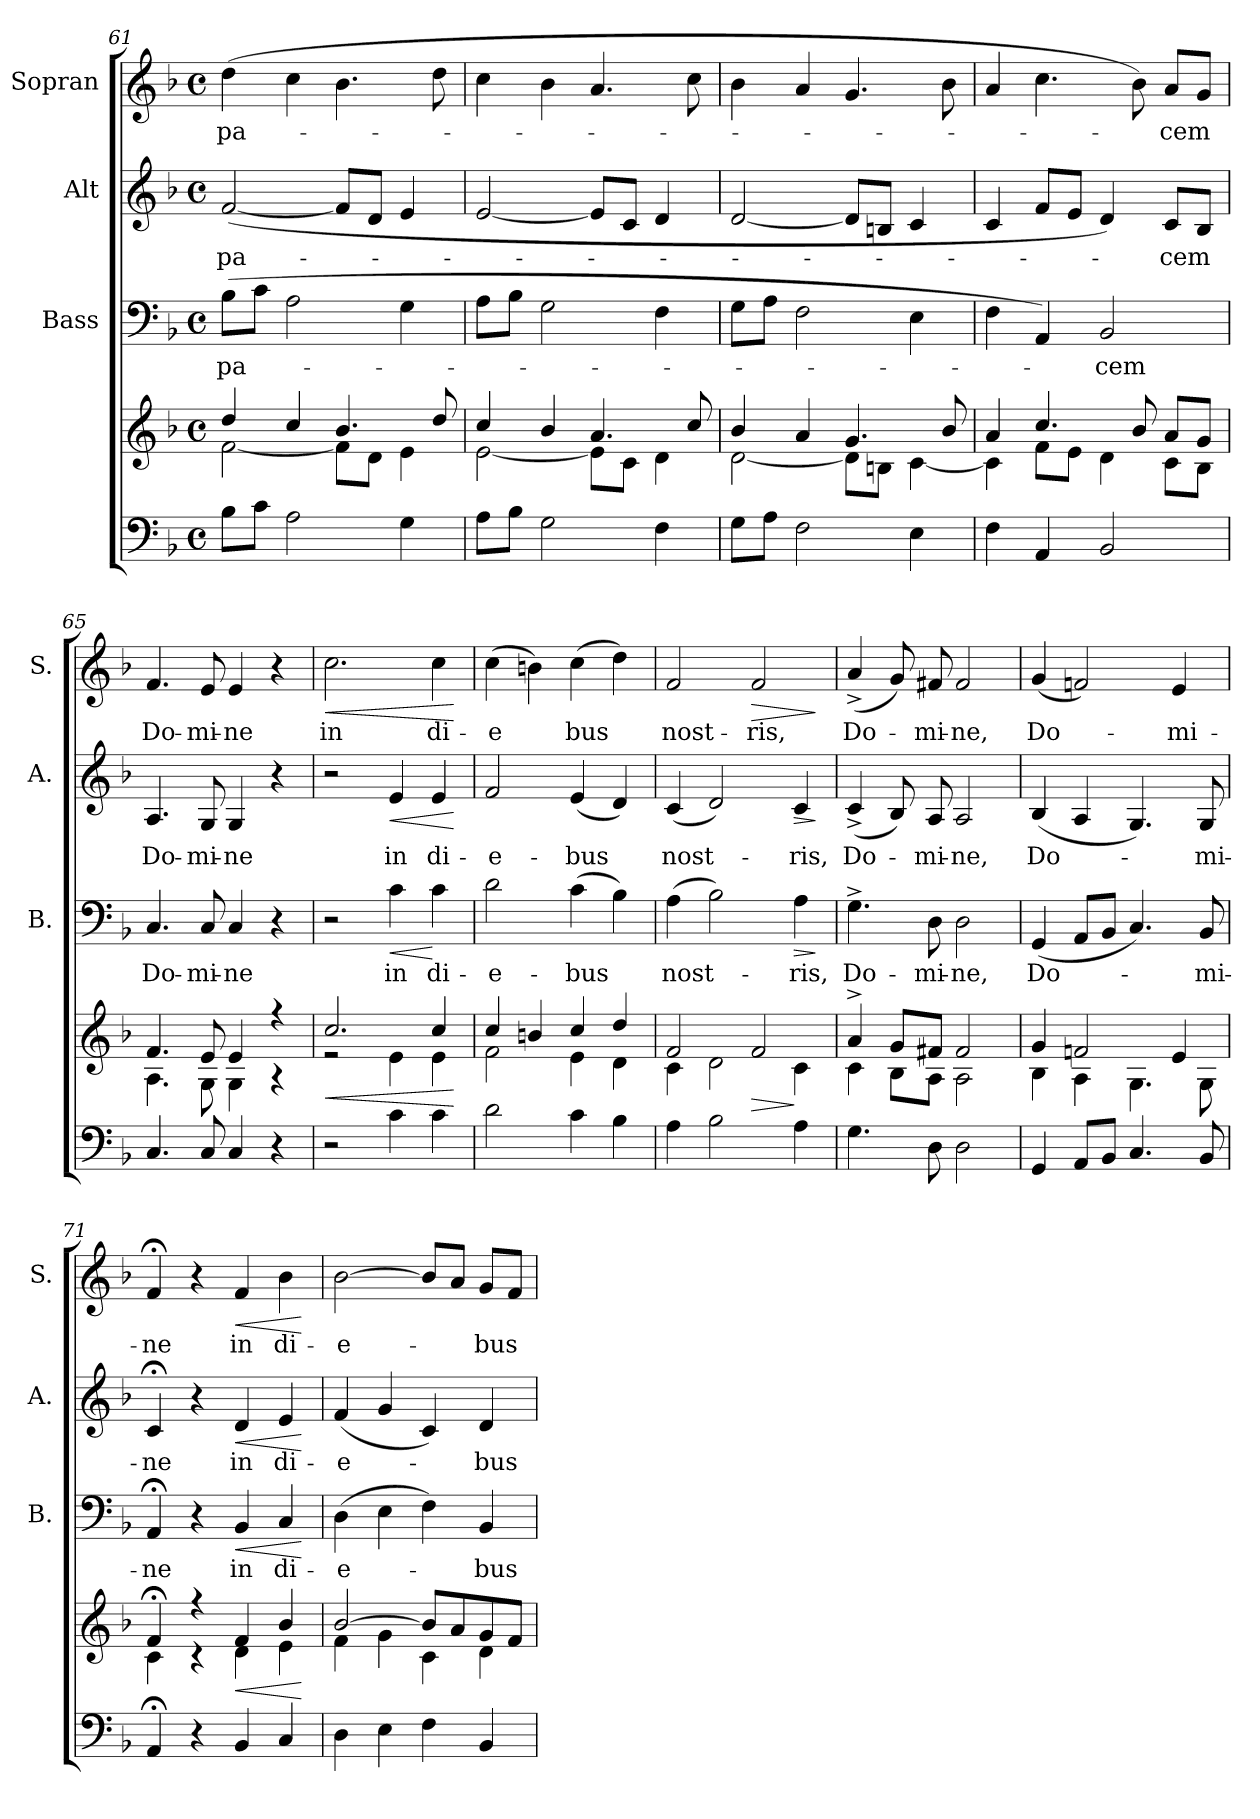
**kern	**kern	**dynam	**kern	**text	**dynam	**kern	**text	**dynam	**kern	**text	**dynam
*part4	*part4	*part4	*part3	*part3	*part3	*part2	*part2	*part2	*part1	*part1	*part1
*staff5	*staff4	*staff4/5	*staff3	*staff3	*staff3	*staff2	*staff2	*staff2	*staff1	*staff1	*staff1
*	*	*	*I"Bass	*	*	*I"Alt	*	*	*I"Sopran	*	*
*	*	*	*I'B.	*	*	*I'A.	*	*	*I'S.	*	*
*clefF4	*clefG2	*	*clefF4	*	*	*clefG2	*	*	*clefG2	*	*
*k[b-]	*k[b-]	*	*k[b-]	*	*	*k[b-]	*	*	*k[b-]	*	*
*F:	*F:	*	*F:	*	*	*F:	*	*	*F:	*	*
*M4/4	*M4/4	*	*M4/4	*	*	*M4/4	*	*	*M4/4	*	*
*met(c)	*met(c)	*	*met(c)	*	*	*met(c)	*	*	*met(c)	*	*
=61	=61	=61	=61	=61	=61	=61	=61	=61	=61	=61	=61
*	*^	*	*	*	*	*	*	*	*	*	*
!	!	!	!	!	!LO:LY:b	!	!	!LO:LY:b	!	!	!LO:LY:b	!
8B-\L	4dd/	[<2f\	.	(>8B-\L	pa-	.	(<[2f/	pa-	.	(>4dd\	pa-	.
8c\J	.	.	.	8c\J	.	.	.	.	.	.	.	.
2A\	4cc/	.	.	2A\	.	.	.	.	.	4cc\	.	.
.	4.b-/	8f\L]	.	.	.	.	8f/L]	.	.	4.b-\	.	.
.	.	8d\J	.	.	.	.	8d/J	.	.	.	.	.
4G\	.	4e\	.	4G\	.	.	4e/	.	.	.	.	.
.	8dd/	.	.	.	.	.	.	.	.	8dd\	.	.
=62	=62	=62	=62	=62	=62	=62	=62	=62	=62	=62	=62	=62
8A\L	4cc/	[<2e\	.	8A\L	.	.	[2e/	.	.	4cc\	.	.
8B-\J	.	.	.	8B-\J	.	.	.	.	.	.	.	.
2G\	4b-/	.	.	2G\	.	.	.	.	.	4b-\	.	.
.	4.a/	8e\L]	.	.	.	.	8e/L]	.	.	4.a/	.	.
.	.	8c\J	.	.	.	.	8c/J	.	.	.	.	.
4F\	.	4d\	.	4F\	.	.	4d/	.	.	.	.	.
.	8cc/	.	.	.	.	.	.	.	.	8cc\	.	.
=63	=63	=63	=63	=63	=63	=63	=63	=63	=63	=63	=63	=63
8G\L	4b-/	[<2d\	.	8G\L	.	.	[2d/	.	.	4b-\	.	.
8A\J	.	.	.	8A\J	.	.	.	.	.	.	.	.
2F\	4a/	.	.	2F\	.	.	.	.	.	4a/	.	.
.	4.g/	8d\L]	.	.	.	.	8d/L]	.	.	4.g/	.	.
.	.	8Bn\J	.	.	.	.	8Bn/J	.	.	.	.	.
4E\	.	[<4c\	.	4E\	.	.	4c/	.	.	.	.	.
.	8b-/	.	.	.	.	.	.	.	.	8b-\	.	.
=64	=64	=64	=64	=64	=64	=64	=64	=64	=64	=64	=64	=64
4F\	4a/	4c\]	.	4F\	.	.	4c/	.	.	4a/	.	.
4AA/	4.cc/	8f\L	.	4AA/)	.	.	8f/L	.	.	4.cc\	.	.
.	.	8e\J	.	.	.	.	8e/J	.	.	.	.	.
!	!	!	!	!	!LO:LY:b	!	!	!	!	!	!	!
2BB-/	.	4d\	.	2BB-/	-cem	.	4d/)	.	.	.	.	.
.	8b-/	.	.	.	.	.	.	.	.	8b-\)	.	.
!	!	!	!	!	!	!	!	!LO:LY:b	!	!	!LO:LY:b	!
.	8a/L	8c\L	.	.	.	.	8c/L	-cem	.	8a/L	-cem	.
.	8g/J	8B-\J	.	.	.	.	8B-/J	.	.	8g/J	.	.
!!LO:LB:g=z
=65	=65	=65	=65	=65	=65	=65	=65	=65	=65	=65	=65	=65
!	!	!	!	!	!LO:LY:b	!	!	!LO:LY:b	!	!	!LO:LY:b	!
4.C/	4.f/	4.A\	.	4.C/	Do-	.	4.A/	Do-	.	4.f/	Do-	.
!	!	!	!	!	!LO:LY:b	!	!	!LO:LY:b	!	!	!LO:LY:b	!
8C/	8e/	8G\	.	8C/	-mi-	.	8G/	-mi-	.	8e/	-mi-	.
!	!	!	!	!	!LO:LY:b	!	!	!LO:LY:b	!	!	!LO:LY:b	!
4C/	4e/	4G\	.	4C/	-ne	.	4G/	-ne	.	4e/	-ne	.
4r	4r	4r	.	4r	.	.	4r	.	.	4r	.	.
=66	=66	=66	=66	=66	=66	=66	=66	=66	=66	=66	=66	=66
!	!	!	!LO:HP:b	!	!	!	!	!	!	!	!LO:LY:b	!LO:HP:b
2r	2.cc/	2rf	<	2r	.	.	2r	.	.	2.cc\	in	<
!	!	!	!	!	!LO:LY:b	!LO:HP:b	!	!LO:LY:b	!LO:HP:b	!	!	!
4c\	.	4e\	.	4c\	in	<	4e/	in	<	.	.	.
!	!	!	!	!	!LO:LY:b	!	!	!LO:LY:b	!	!	!LO:LY:b	!
4c\	4cc/	4e\	.	4c\	di-	[	4e/	di-	.	4cc\	di-	.
*	*v	*v	*	*	*	*	*	*	*	*	*	*
.	.	[	.	.	.	.	.	[	.	.	[
=67	=67	=67	=67	=67	=67	=67	=67	=67	=67	=67	=67
*	*^	*	*	*	*	*	*	*	*	*	*
!	!	!	!	!	!LO:LY:b	!	!	!LO:LY:b	!	!	!LO:LY:b	!
2d\	4cc/	2f\	.	2d\	-e-	.	2f/	-e-	.	(>4cc\	-e	.
.	4bn/	.	.	.	.	.	.	.	.	4bn\)	.	.
!	!	!	!	!	!LO:LY:b	!	!	!LO:LY:b	!	!	!LO:LY:b	!
4c\	4cc/	4e\	.	(>4c\	-bus	.	(<4e/	-bus	.	(>4cc\	bus	.
4B-\	4dd/	4d\	.	4B-\)	.	.	4d/)	.	.	4dd\)	.	.
=68	=68	=68	=68	=68	=68	=68	=68	=68	=68	=68	=68	=68
!	!	!	!	!	!LO:LY:b	!	!	!LO:LY:b	!	!	!LO:LY:b	!
4A\	2f/	4c\	.	(>4A\	nost-	.	(<4c/	nost-	.	2f/	nost-	.
2B-\	.	2d\	.	2B-\)	.	.	2d/)	.	.	.	.	.
!	!	!	!LO:HP:b	!	!	!	!	!	!	!	!LO:LY:b	!LO:HP:b
.	2f/	.	>	.	.	.	.	.	.	2f/	-ris,	>
!	!	!	!	!	!LO:LY:b	!LO:HP:b	!	!LO:LY:b	!LO:HP:b	!	!	!
4A\	.	4c\	]	4A\	-ris,	>	4c/	-ris,	>	.	.	.
*	*v	*v	*	*	*	*	*	*	*	*	*	*
.	.	.	.	.	]	.	.	]	.	.	]
=69	=69	=69	=69	=69	=69	=69	=69	=69	=69	=69	=69
*	*^	*	*	*	*	*	*	*	*	*	*
!	!	!	!	!	!LO:LY:b	!	!	!LO:LY:b	!	!	!LO:LY:b	!
4.G\	4a^</	4c\	.	4.G^>\	Do-	.	(<4c^>/	Do-	.	(<4a^>/	Do-	.
.	8g/L	8B-\L	.	.	.	.	8B-/)	.	.	8g/)	.	.
!	!	!	!	!	!LO:LY:b	!	!	!LO:LY:b	!	!	!LO:LY:b	!
8D\	8f#X/J	8A\J	.	8D\	-mi-	.	8A/	-mi-	.	8f#X/	-mi-	.
!	!	!	!	!	!LO:LY:b	!	!	!LO:LY:b	!	!	!LO:LY:b	!
2D\	2f#/	2A\	.	2D\	-ne,	.	2A/	-ne,	.	2f#/	-ne,	.
=70	=70	=70	=70	=70	=70	=70	=70	=70	=70	=70	=70	=70
!	!	!	!	!	!LO:LY:b	!	!	!LO:LY:b	!	!	!LO:LY:b	!
4GG/	4g/	4B-\	.	(<4GG/	Do-	.	(<4B-/	Do-	.	(<4g/	Do-	.
8AA/L	2fn/	4A\	.	8AA/L	.	.	4A/	.	.	2fn/)	.	.
8BB-/J	.	.	.	8BB-/J	.	.	.	.	.	.	.	.
4.C/	.	4.G\	.	4.C/)	.	.	4.G/)	.	.	.	.	.
!	!	!	!	!	!	!	!	!	!	!	!LO:LY:b	!
.	4e/	.	.	.	.	.	.	.	.	4e/	-mi-	.
!	!	!	!	!	!LO:LY:b	!	!	!LO:LY:b	!	!	!	!
8BB-/	.	8G\	.	8BB-/	-mi-	.	8G/	-mi-	.	.	.	.
!!LO:PB:g=z
=71	=71	=71	=71	=71	=71	=71	=71	=71	=71	=71	=71	=71
!	!	!	!	!	!LO:LY:b	!	!	!LO:LY:b	!	!	!LO:LY:b	!
4AA;</	4f;</	4c\	.	4AA;</	-ne	.	4c;</	-ne	.	4f;</	-ne	.
4r	4r	4r	.	4r	.	.	4r	.	.	4r	.	.
!	!	!	!LO:HP:b	!	!LO:LY:b	!LO:HP:b	!	!LO:LY:b	!LO:HP:b	!	!LO:LY:b	!LO:HP:b
4BB-/	4f/	4d\	<	4BB-/	in	<	4d/	in	<	4f/	in	<
!	!	!	!	!	!LO:LY:b	!	!	!LO:LY:b	!	!	!LO:LY:b	!
4C/	4b-/	4e\	.	4C/	di-	.	4e/	di-	.	4b-\	di-	.
*	*v	*v	*	*	*	*	*	*	*	*	*	*
.	.	[	.	.	[	.	.	[	.	.	[
=72	=72	=72	=72	=72	=72	=72	=72	=72	=72	=72	=72
*	*^	*	*	*	*	*	*	*	*	*	*
!	!	!	!	!	!LO:LY:b	!	!	!LO:LY:b	!	!	!LO:LY:b	!
4D\	[>2b-/	4f\	.	(>4D\	-e-	.	(<4f/	-e-	.	[2b-\	-e-	.
4E\	.	4g\	.	4E\	.	.	4g/	.	.	.	.	.
4F\	8b-/L]	4c\	.	4F\)	.	.	4c/)	.	.	8b-/L]	.	.
.	8a/	.	.	.	.	.	.	.	.	8a/J	.	.
!	!	!	!	!	!LO:LY:b	!	!	!LO:LY:b	!	!	!LO:LY:b	!
4BB-/	8g/	4d\	.	4BB-/	-bus	.	4d/	-bus	.	8g/L	-bus	.
.	8f/J	.	.	.	.	.	.	.	.	8f/J	.	.
*	*v	*v	*	*	*	*	*	*	*	*	*	*
=	=	=	=	=	=	=	=	=	=	=	=
*-	*-	*-	*-	*-	*-	*-	*-	*-	*-	*-	*-
